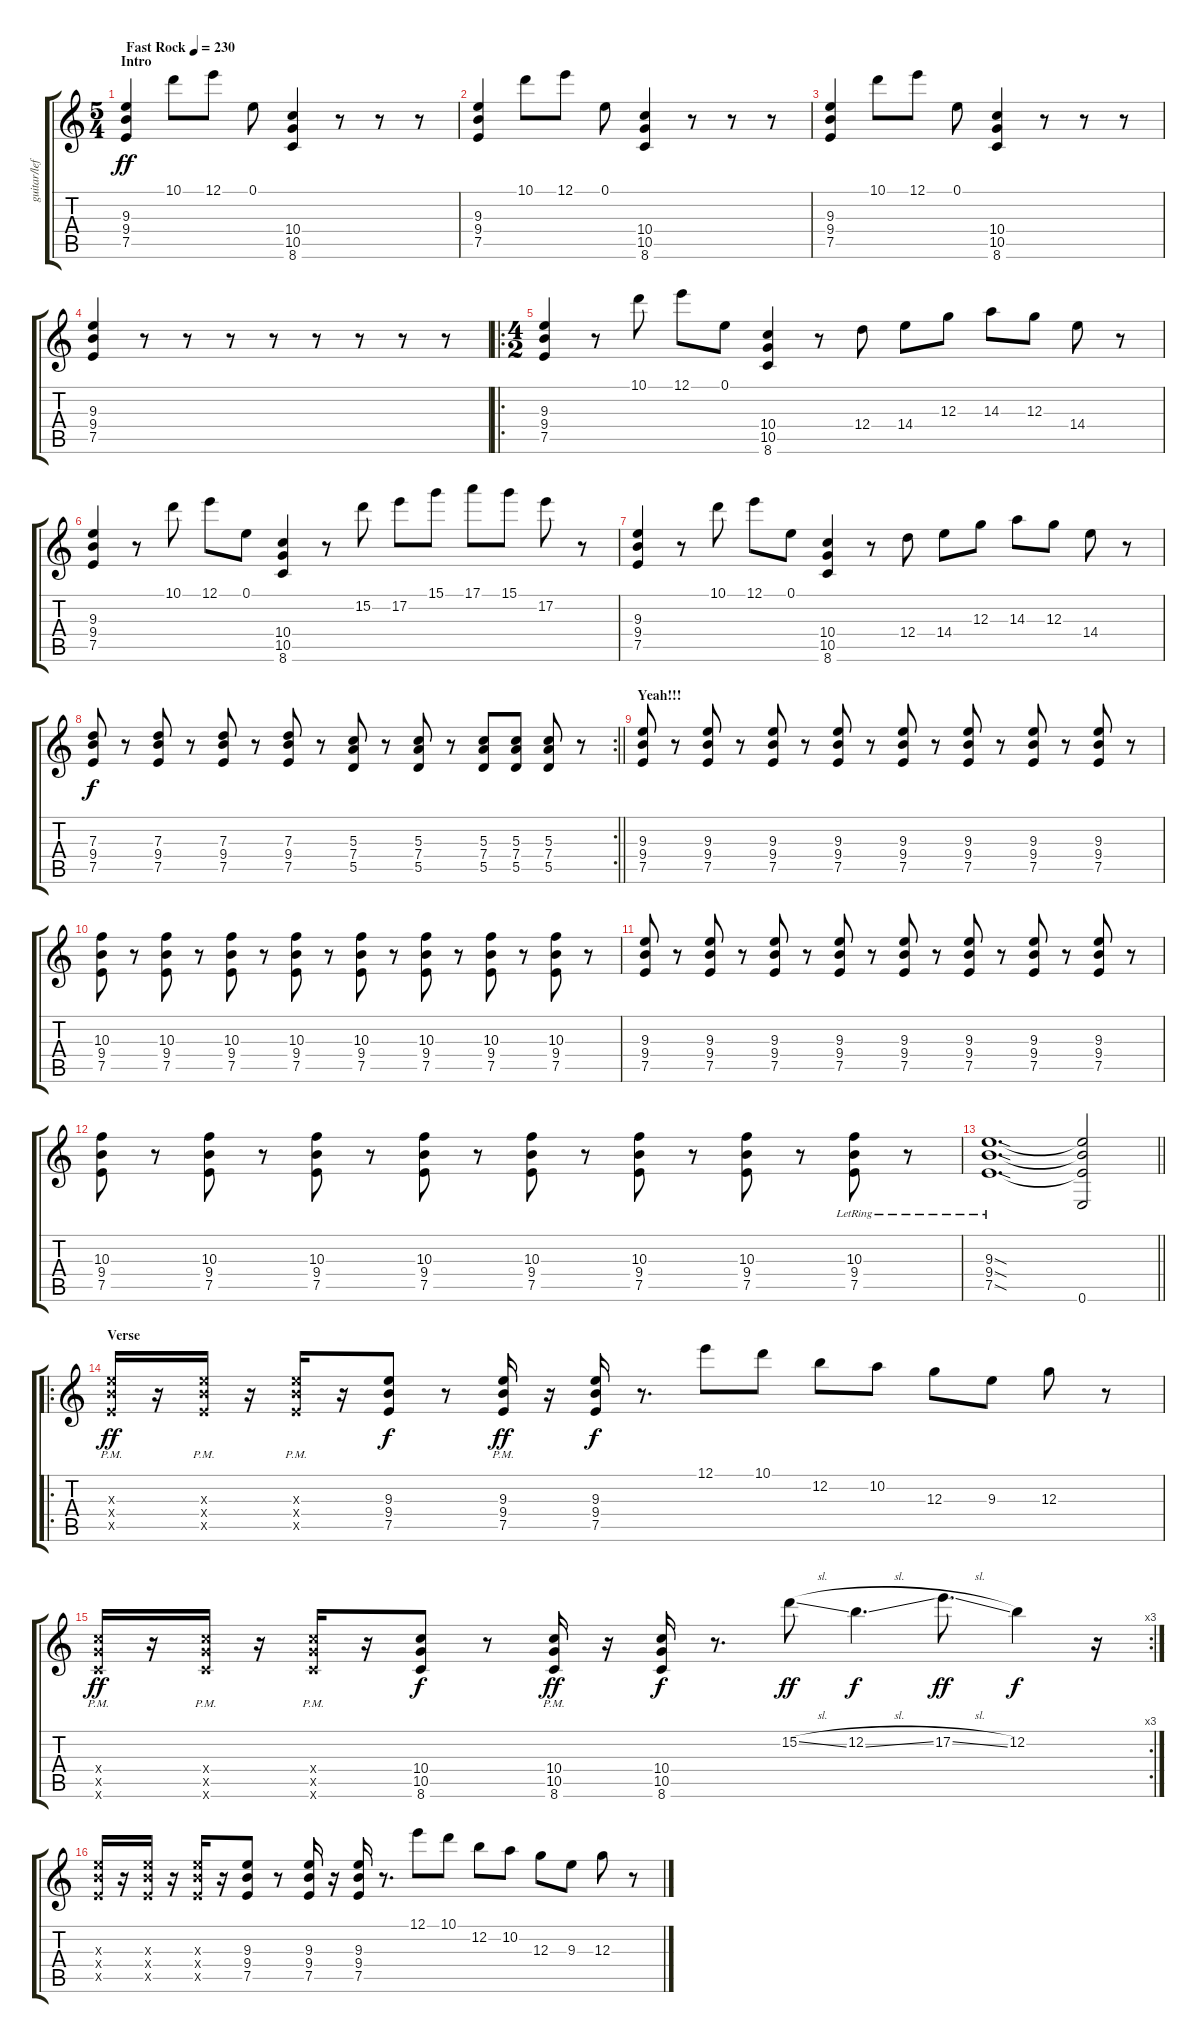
\track ("guitar/left" "guitar/lef") {instrument distortionguitar}
\staff {score tabs}
\tuning (E4 B3 G3 D3 A2 E2) {hide}
\ts (5 4)
\section ("" "Intro")
\tempo (230 "Fast Rock")
\clef g2
\ks c
(9.3 9.4 7.5).4{dy ff instrument distortionguitar} 10.1.8 12.1.8 0.1.8 (10.4 10.5 8.6).4 r.8 r.8 r.8 |
(9.3 9.4 7.5).4 10.1.8 12.1.8 0.1.8 (10.4 10.5 8.6).4 r.8 r.8 r.8 |
(9.3 9.4 7.5).4 10.1.8 12.1.8 0.1.8 (10.4 10.5 8.6).4 r.8 r.8 r.8 |
(9.3 9.4 7.5).4 r.8{volume 11} r.8 r.8 r.8 r.8 r.8 r.8 r.8 |
\ro
\ts (4 2)
(9.3 9.4 7.5).4{volume 16} r.8 10.1.8 12.1.8 0.1.8 (10.4 10.5 8.6).4 r.8 12.4.8 14.4.8 12.3.8 14.3.8 12.3.8 14.4.8 r.8 |
(9.3 9.4 7.5).4 r.8 10.1.8 12.1.8 0.1.8 (10.4 10.5 8.6).4 r.8 15.2.8 17.2.8 15.1.8 17.1.8 15.1.8 17.2.8 r.8 |
(9.3 9.4 7.5).4 r.8 10.1.8 12.1.8 0.1.8 (10.4 10.5 8.6).4 r.8 12.4.8 14.4.8 12.3.8 14.3.8 12.3.8 14.4.8 r.8 |
\rc 2
\barLineRight lightlight
(7.3 9.4 7.5).8{dy f} r.8 (7.3 9.4 7.5).8 r.8 (7.3 9.4 7.5).8 r.8 (7.3 9.4 7.5).8 r.8 (5.3 7.4 5.5).8 r.8 (5.3 7.4 5.5).8 r.8 (5.3 7.4 5.5).8 (5.3 7.4 5.5).8 (5.3 7.4 5.5).8 r.8 |
\section ("" "Yeah!!!")
(9.3 9.4 7.5).8 r.8 (9.3 9.4 7.5).8 r.8 (9.3 9.4 7.5).8 r.8 (9.3 9.4 7.5).8 r.8 (9.3 9.4 7.5).8 r.8 (9.3 9.4 7.5).8 r.8 (9.3 9.4 7.5).8 r.8 (9.3 9.4 7.5).8 r.8 |
(10.3 9.4 7.5).8 r.8 (10.3 9.4 7.5).8 r.8 (10.3 9.4 7.5).8 r.8 (10.3 9.4 7.5).8 r.8 (10.3 9.4 7.5).8 r.8 (10.3 9.4 7.5).8 r.8 (10.3 9.4 7.5).8 r.8 (10.3 9.4 7.5).8 r.8 |
(9.3 9.4 7.5).8 r.8 (9.3 9.4 7.5).8 r.8 (9.3 9.4 7.5).8 r.8 (9.3 9.4 7.5).8 r.8 (9.3 9.4 7.5).8 r.8 (9.3 9.4 7.5).8 r.8 (9.3 9.4 7.5).8 r.8 (9.3 9.4 7.5).8 r.8 |
(10.3 9.4 7.5).8 r.8 (10.3 9.4 7.5).8 r.8 (10.3 9.4 7.5).8 r.8 (10.3 9.4 7.5).8 r.8 (10.3 9.4 7.5).8 r.8 (10.3 9.4 7.5).8 r.8 (10.3 9.4 7.5).8 r.8 (10.3{lr} 9.4{lr} 7.5).8 r.8 |
\barLineRight lightlight
(9.3{sod} 9.4{sod} 7.5{sod lr}).1{d} (9.3{t} 9.4{t} 7.5{t} 0.6).2 |
\ro
\section ("" "Verse")
(9.3{pm x} 9.4{pm x} 7.5{pm x}).16{dy ff} r.16 (9.3{pm x} 9.4{pm x} 7.5{pm x}).16 r.16 (9.3{pm x} 9.4{pm x} 7.5{pm x}).16 r.16 (9.3 9.4 7.5).8{dy f} r.8 (9.3{pm} 9.4{pm} 7.5{pm}).16{dy ff} r.16 (9.3 9.4 7.5).16{dy f} r.8{d} 12.1.8 10.1.8 12.2.8 10.2.8 12.3.8 9.3.8 12.3.8 r.8 |
\rc 3
(10.4{x} 10.5{x} 8.6{pm x}).16{dy ff} r.16 (10.4{x} 10.5{x} 8.6{pm x}).16 r.16 (10.4{x} 10.5{x} 8.6{pm x}).16 r.16 (10.4 10.5 8.6).8{dy f} r.8 (10.4 10.5 8.6{pm}).16{dy ff} r.16 (10.4 10.5 8.6).16{dy f} r.8{d} 15.2{sl}.8{dy ff} 12.2{sl}.4{d dy f} 17.2{sl}.8{d dy ff} 12.2.4{dy f} r.16 |
(9.3{x} 9.4{x} 7.5{x}).16 r.16 (9.3{x} 9.4{x} 7.5{x}).16 r.16 (9.3{x} 9.4{x} 7.5{x}).16 r.16 (9.3 9.4 7.5).8 r.8 (9.3 9.4 7.5).16 r.16 (9.3 9.4 7.5).16 r.8{d} 12.1.8 10.1.8 12.2.8 10.2.8 12.3.8 9.3.8 12.3.8 r.8
